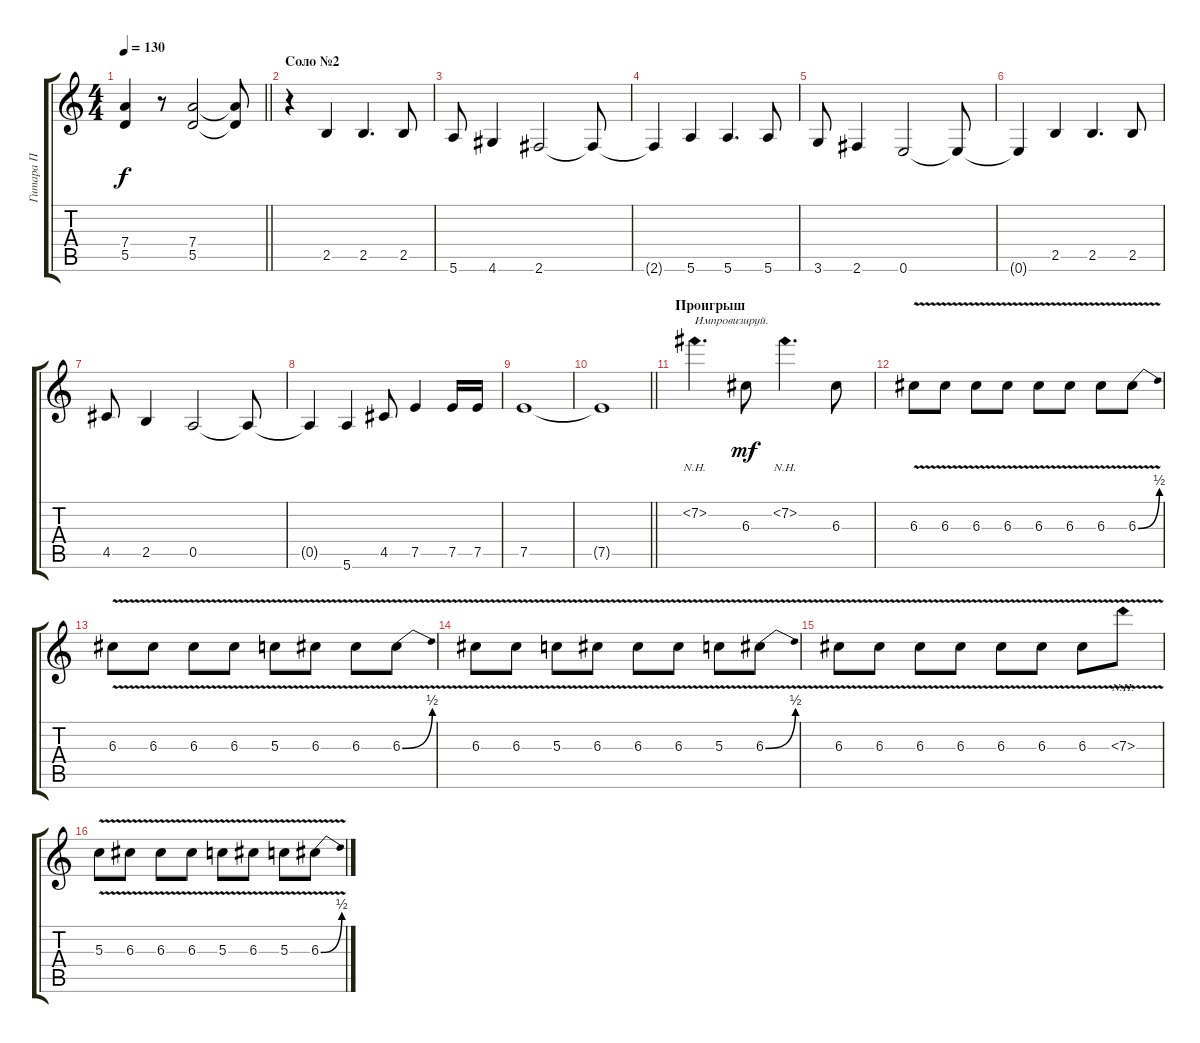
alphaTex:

\track ("Гитара П" "Гитара П") {instrument overdrivenguitar}
\staff {score tabs}
\tuning (E4 B3 G3 D3 A2 E2) {hide}
\ts (4 4)
\tempo 130
\clef g2
\barLineRight lightlight
\ks c
(7.4 5.5).4{dy f} r.8 (7.4 5.5).2 (7.4{t} 5.5{t}).8 |
\section ("" "Соло №2")
r.4 2.5.4 2.5.4{d} 2.5.8 |
5.6.8 4.6.4 2.6.2 2.6{t}.8 |
2.6{t}.4 5.6.4 5.6.4{d} 5.6.8 |
3.6.8 2.6.4 0.6.2 0.6{t}.8 |
0.6{t}.4 2.5.4 2.5.4{d} 2.5.8 |
4.5.8 2.5.4 0.5.2 0.5{t}.8 |
0.5{t}.4 5.6.4 4.5.8 7.5.4 7.5.16 7.5.16 |
7.5.1 |
\barLineRight lightlight
7.5{t}.1 |
\section ("" "Проигрыш")
7.2{nh}.4{d txt "Импровизируй."} 6.3.8{dy mf} 7.2{nh}.4{d} 6.3.8 |
6.3{v}.8 6.3{v}.8 6.3{v}.8 6.3{v}.8 6.3{v}.8 6.3{v}.8 6.3{v}.8 6.3{be (bend 0 0 60 2) v}.8 |
6.3{v}.8 6.3{v}.8 6.3{v}.8 6.3{v}.8 5.3{v}.8 6.3{v}.8 6.3{v}.8 6.3{be (bend 0 0 60 2) v}.8 |
6.3{v}.8 6.3{v}.8 5.3{v}.8 6.3{v}.8 6.3{v}.8 6.3{v}.8 5.3{v}.8 6.3{be (bend 0 0 60 2) v}.8 |
6.3{v}.8 6.3{v}.8 6.3{v}.8 6.3{v}.8 6.3{v}.8 6.3{v}.8 6.3{v}.8 7.3{nh v}.8 |
5.3{v}.8 6.3{v}.8 6.3{v}.8 6.3{v}.8 5.3{v}.8 6.3{v}.8 5.3{v}.8 6.3{be (bend 0 0 60 2) v}.8
